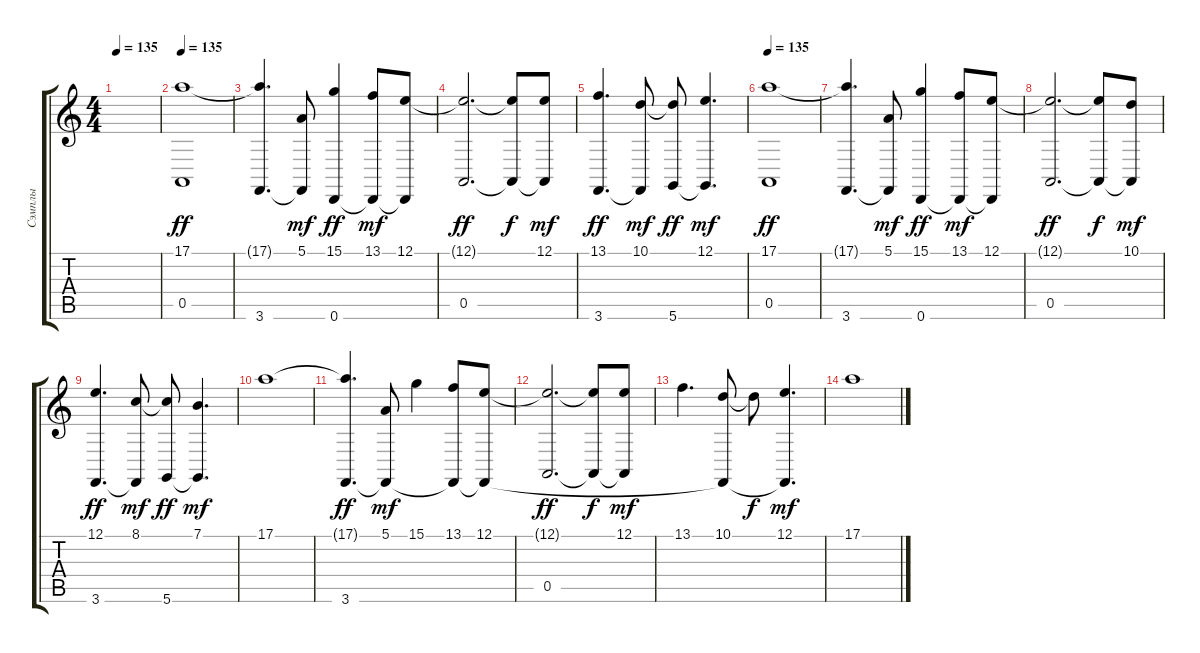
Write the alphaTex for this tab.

\track ("Сэмплы " "Сэмплы ") {solo instrument stringensemble2}
\staff {score tabs}
\tuning (E4 B3 G3 D3 A2 D2) {hide}
\ts (4 4)
\tempo 135
\clef g2
\ks c
|
\tempo 135
(17.1 0.5).1{dy ff} |
(17.1{t} 3.6).4{d} (5.1 3.6{t}).8{dy mf} (15.1 0.6).4{dy ff} (13.1 0.6{t}).8{dy mf} (12.1 0.6{t}).8 |
(12.1{t} 0.5).2{d dy ff} (12.1{t} 0.5{t}).8{dy f} (12.1 0.5{t}).8{dy mf} |
(13.1 3.6).4{d dy ff} (10.1 3.6{t}).8{dy mf} (10.1{t} 5.6).8{dy ff} (12.1 5.6{t}).4{d dy mf} |
\tempo 135
(17.1 0.5).1{dy ff} |
(17.1{t} 3.6).4{d} (5.1 3.6{t}).8{dy mf} (15.1 0.6).4{dy ff} (13.1 0.6{t}).8{dy mf} (12.1 0.6{t}).8 |
(12.1{t} 0.5).2{d dy ff} (12.1{t} 0.5{t}).8{dy f} (10.1 0.5{t}).8{dy mf} |
(12.1 3.6).4{d dy ff} (8.1 3.6{t}).8{dy mf} (8.1{t} 5.6).8{dy ff} (7.1 5.6{t}).4{d dy mf} |
17.1.1 |
(17.1{t} 3.6).4{d dy ff} (5.1 3.6{t}).8{dy mf} 15.1.4 (13.1 3.6{t}).8 (12.1 3.6{t}).8 |
(12.1{t} 0.5).2{d dy ff} (12.1{t} 0.5{t}).8{dy f} (12.1 0.5{t}).8{dy mf} |
13.1.4{d} (10.1 3.6{t}).8 10.1{t}.8{dy f} (12.1 3.6{t}).4{d dy mf} |
17.1.1
